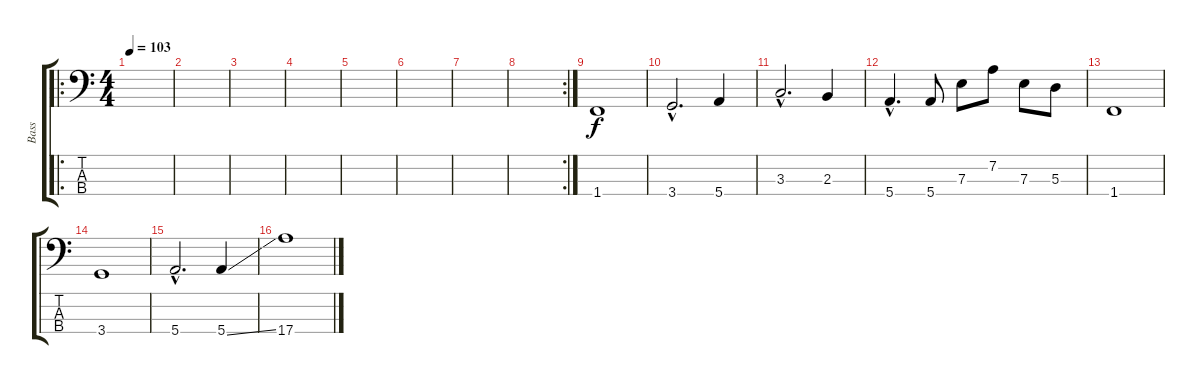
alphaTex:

\track ("Bass" "Bass") {instrument electricbassfinger}
\staff {score tabs}
\tuning (G2 D2 A1 E1) {hide}
\ro
\ts (4 4)
\tempo 103
\clef f4
\ks c
|
|
|
|
|
|
|
\rc 2
|
1.4.1 |
3.4{hac}.2{d} 5.4.4 |
3.3{hac}.2{d} 2.3.4 |
5.4{hac}.4{d} 5.4.8 7.3.8 7.2.8 7.3.8 5.3.8 |
1.4.1 |
3.4.1 |
5.4{hac}.2{d} 5.4{ss}.4 |
17.4.1
